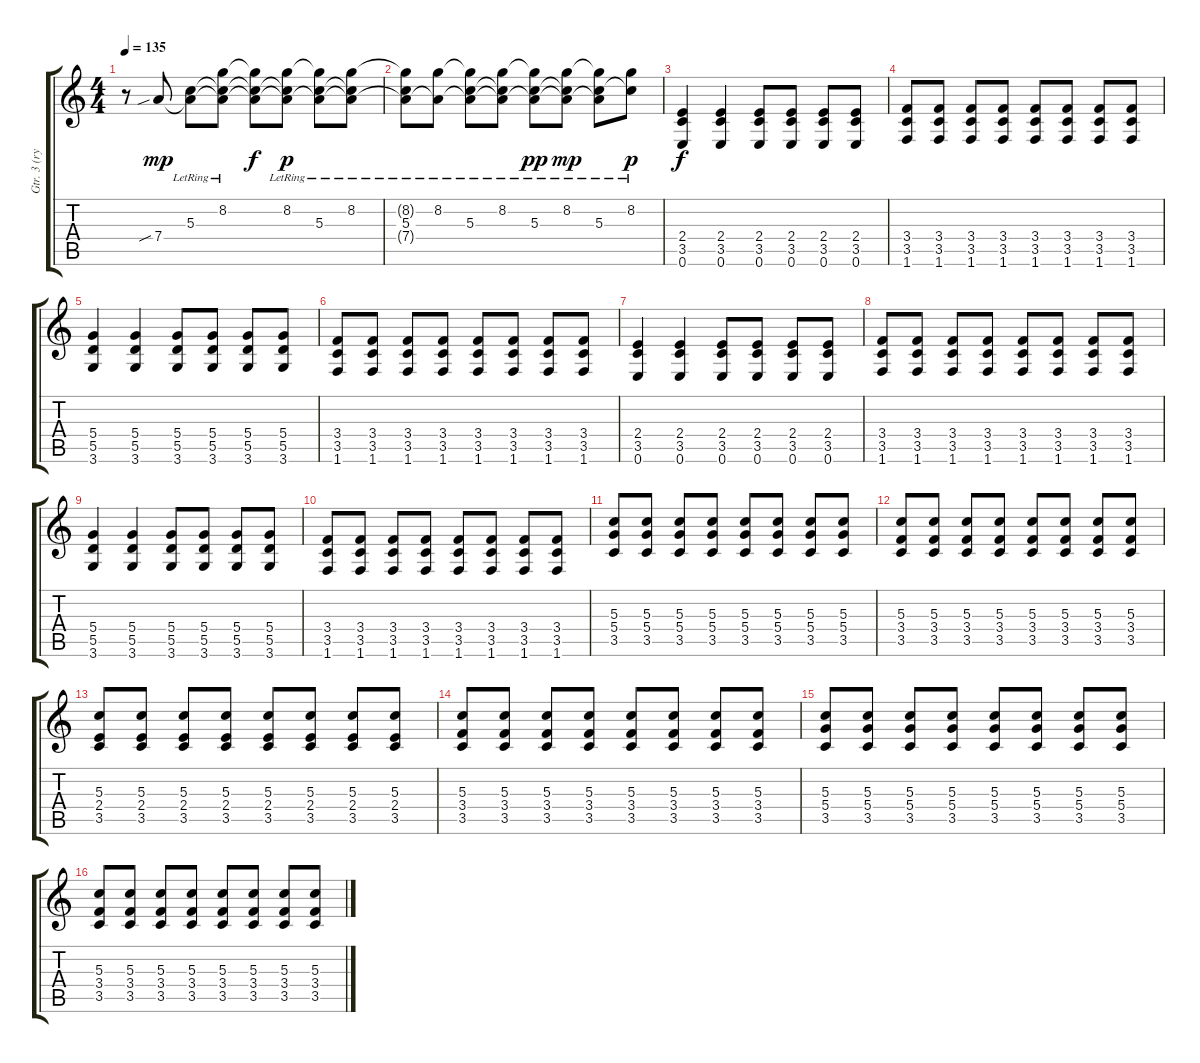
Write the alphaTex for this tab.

\track ("Gtr. 3 (ryan mendez)" "Gtr. 3 (ry") {instrument acousticguitarsteel}
\staff {score tabs}
\tuning (E4 B3 G3 D3 A2 E2) {hide}
\ts (4 4)
\tempo 135
\clef g2
\ks c
r.8{dy mp} 7.4{sib}.8 (5.3{lr} 7.4{t}).8 (8.2{lr} 5.3{t} 7.4{t}).8 (8.2{t} 5.3{t} 7.4{t}).8{dy f} (8.2{lr} 5.3{t} 7.4{t}).8{dy p} (8.2{t} 5.3{lr} 7.4{t}).8 (8.2{lr} 5.3{t} 7.4{t}).8 |
(8.2{t} 5.3{lr} 7.4{t}).8 (8.2{lr} 7.4{t}).8 (8.2{t} 5.3{lr} 7.4{t}).8 (8.2{lr} 5.3{t} 7.4{t}).8 (8.2{t} 5.3{lr} 7.4{t}).8{dy pp} (8.2{lr} 5.3{t} 7.4{t}).8{dy mp} (8.2{t} 5.3{lr} 7.4{t}).8 (8.2{lr} 5.3{t}).8{dy p} |
(2.4 3.5 0.6).4{dy f volume 7} (2.4 3.5 0.6).4 (2.4 3.5 0.6).8 (2.4 3.5 0.6).8 (2.4 3.5 0.6).8 (2.4 3.5 0.6).8 |
(3.4 3.5 1.6).8 (3.4 3.5 1.6).8 (3.4 3.5 1.6).8 (3.4 3.5 1.6).8 (3.4 3.5 1.6).8 (3.4 3.5 1.6).8 (3.4 3.5 1.6).8 (3.4 3.5 1.6).8 |
(5.4 5.5 3.6).4 (5.4 5.5 3.6).4 (5.4 5.5 3.6).8 (5.4 5.5 3.6).8 (5.4 5.5 3.6).8 (5.4 5.5 3.6).8 |
(3.4 3.5 1.6).8 (3.4 3.5 1.6).8 (3.4 3.5 1.6).8 (3.4 3.5 1.6).8 (3.4 3.5 1.6).8 (3.4 3.5 1.6).8 (3.4 3.5 1.6).8 (3.4 3.5 1.6).8 |
(2.4 3.5 0.6).4 (2.4 3.5 0.6).4 (2.4 3.5 0.6).8 (2.4 3.5 0.6).8 (2.4 3.5 0.6).8 (2.4 3.5 0.6).8 |
(3.4 3.5 1.6).8 (3.4 3.5 1.6).8 (3.4 3.5 1.6).8 (3.4 3.5 1.6).8 (3.4 3.5 1.6).8 (3.4 3.5 1.6).8 (3.4 3.5 1.6).8 (3.4 3.5 1.6).8 |
(5.4 5.5 3.6).4 (5.4 5.5 3.6).4 (5.4 5.5 3.6).8 (5.4 5.5 3.6).8 (5.4 5.5 3.6).8 (5.4 5.5 3.6).8 |
(3.4 3.5 1.6).8 (3.4 3.5 1.6).8 (3.4 3.5 1.6).8 (3.4 3.5 1.6).8 (3.4 3.5 1.6).8 (3.4 3.5 1.6).8 (3.4 3.5 1.6).8 (3.4 3.5 1.6).8 |
(5.3 5.4 3.5).8 (5.3 5.4 3.5).8 (5.3 5.4 3.5).8 (5.3 5.4 3.5).8 (5.3 5.4 3.5).8 (5.3 5.4 3.5).8 (5.3 5.4 3.5).8 (5.3 5.4 3.5).8 |
(5.3 3.4 3.5).8 (5.3 3.4 3.5).8 (5.3 3.4 3.5).8 (5.3 3.4 3.5).8 (5.3 3.4 3.5).8 (5.3 3.4 3.5).8 (5.3 3.4 3.5).8 (5.3 3.4 3.5).8 |
(5.3 2.4 3.5).8 (5.3 2.4 3.5).8 (5.3 2.4 3.5).8 (5.3 2.4 3.5).8 (5.3 2.4 3.5).8 (5.3 2.4 3.5).8 (5.3 2.4 3.5).8 (5.3 2.4 3.5).8 |
(5.3 3.4 3.5).8 (5.3 3.4 3.5).8 (5.3 3.4 3.5).8 (5.3 3.4 3.5).8 (5.3 3.4 3.5).8 (5.3 3.4 3.5).8 (5.3 3.4 3.5).8 (5.3 3.4 3.5).8 |
(5.3 5.4 3.5).8 (5.3 5.4 3.5).8 (5.3 5.4 3.5).8 (5.3 5.4 3.5).8 (5.3 5.4 3.5).8 (5.3 5.4 3.5).8 (5.3 5.4 3.5).8 (5.3 5.4 3.5).8 |
(5.3 3.4 3.5).8 (5.3 3.4 3.5).8 (5.3 3.4 3.5).8 (5.3 3.4 3.5).8 (5.3 3.4 3.5).8 (5.3 3.4 3.5).8 (5.3 3.4 3.5).8 (5.3 3.4 3.5).8
